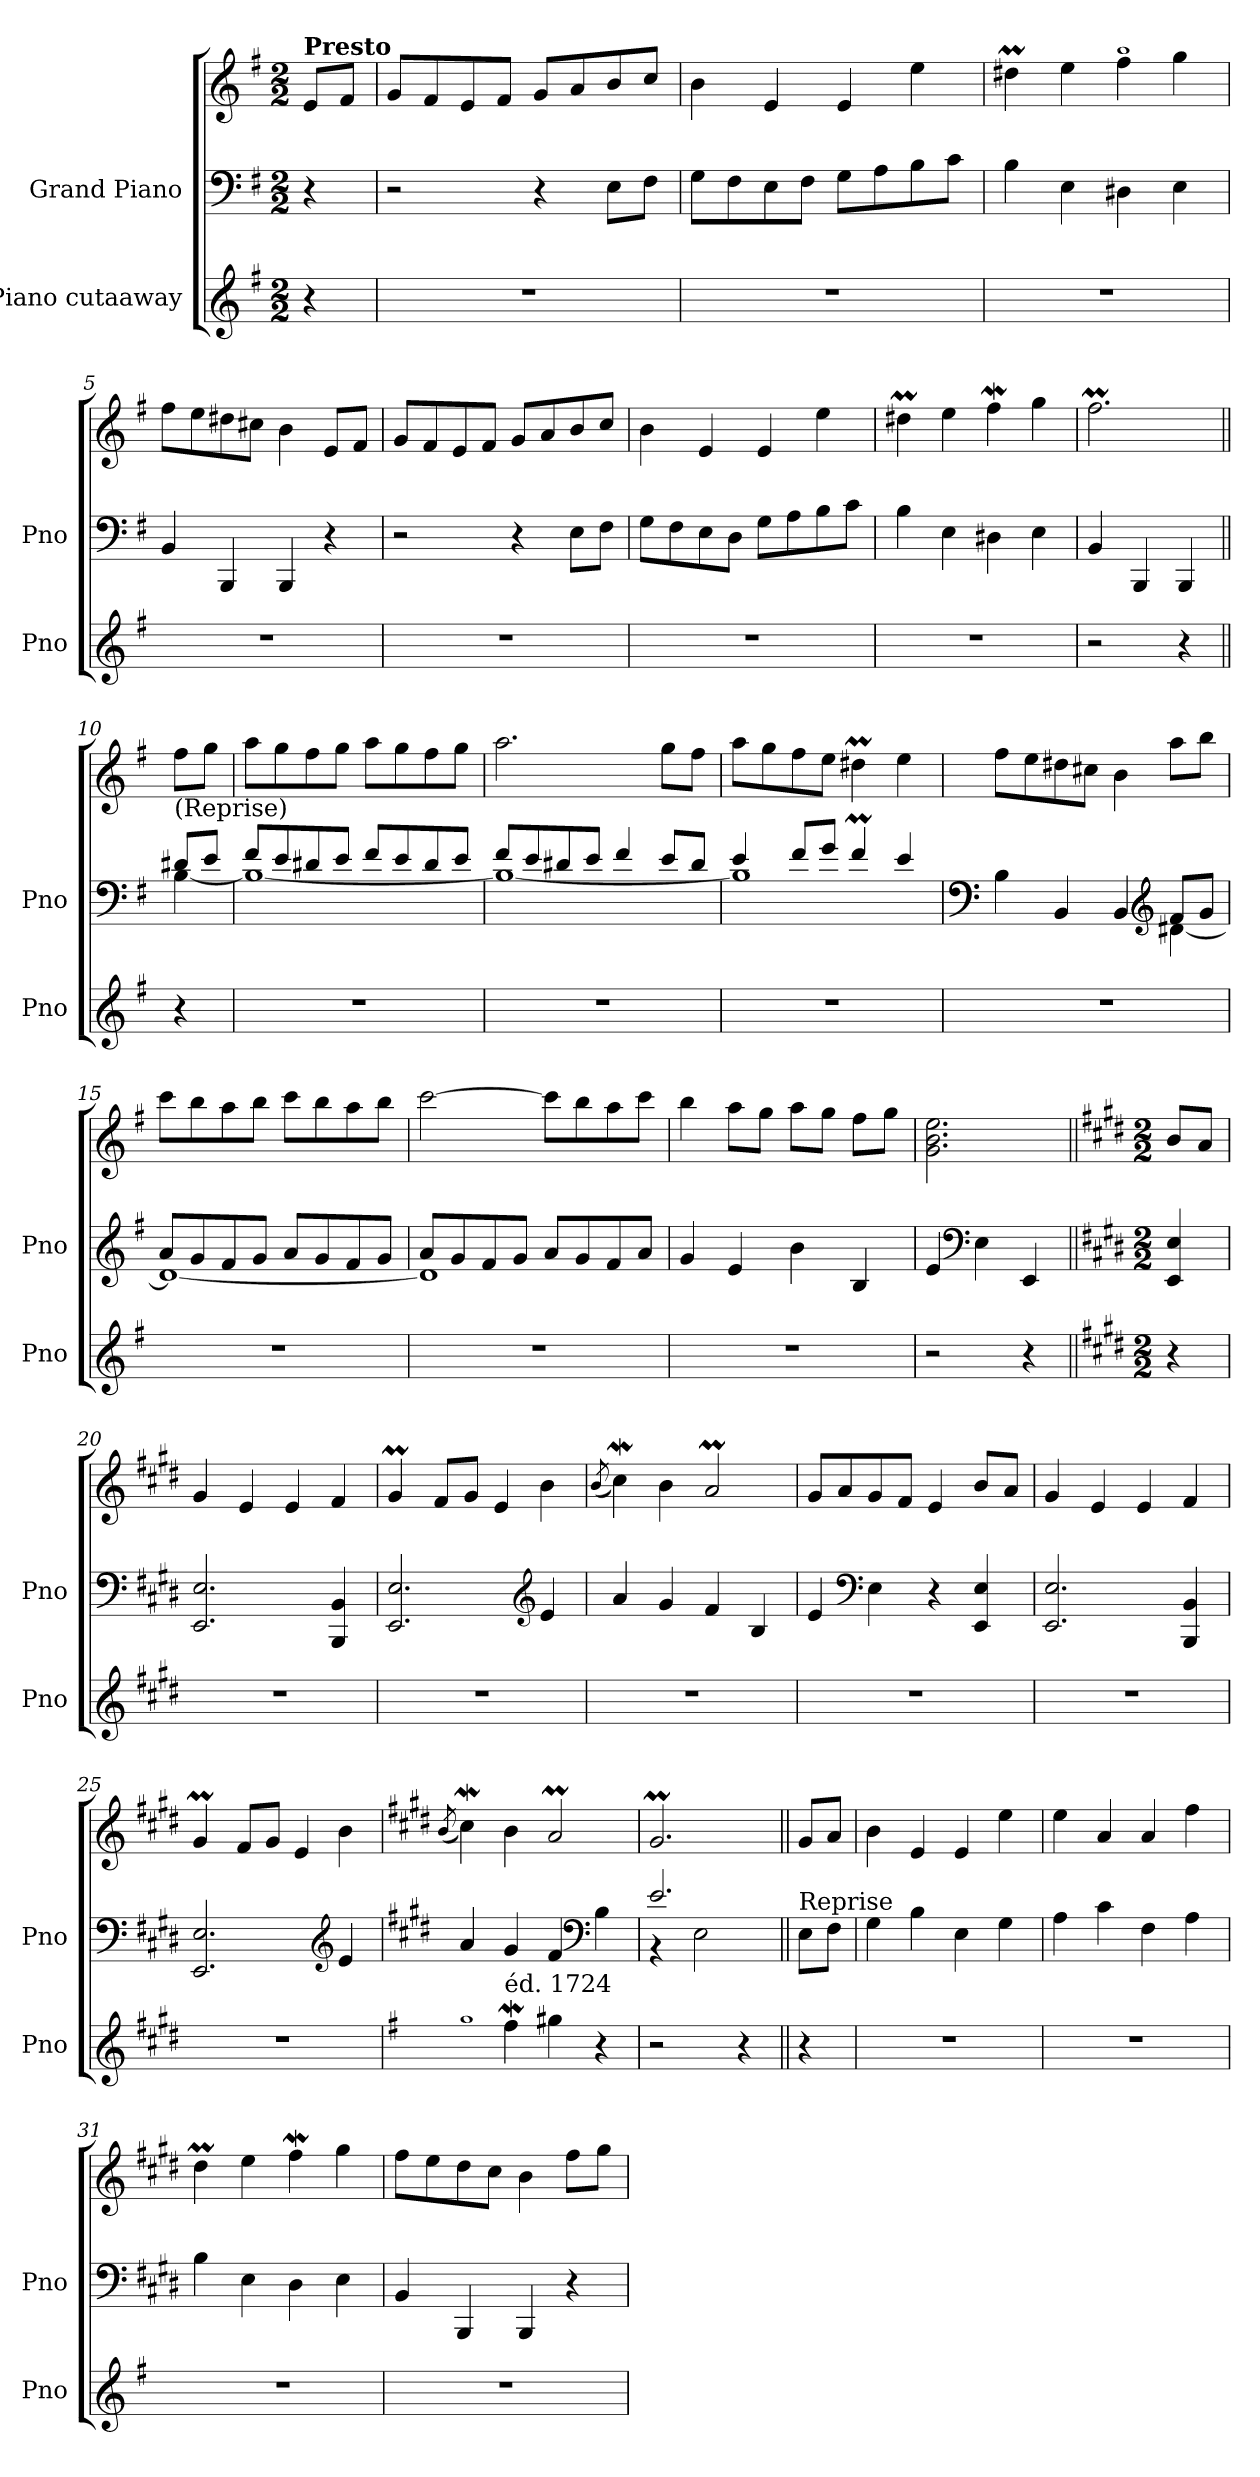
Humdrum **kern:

**kern	**kern	**kern
*part2	*part1	*part1
*staff3	*staff2	*staff1
*I"Piano cutaaway	*I"Grand Piano	*
*I'Pno	*I'Pno	*
*clefG2	*clefF4	*clefG2
*k[f#]	*k[f#]	*k[f#]
*M2/2	*M2/2	*M2/2
=1	=1	=1
!	!	!LO:TX:a:B:t=Presto
4r	4r	8e/L
.	.	8f#/J
=2	=2	=2
1r	2r	8g/L
.	.	8f#/
.	.	8e/
.	.	8f#/J
.	4r	8g/L
.	.	8a/
.	8E\L	8b/
.	8F#\J	8cc/J
=3	=3	=3
1r	8G\L	4b\
.	8F#\	.
.	8E\	4e/
.	8F#\J	.
.	8G\L	4e/
.	8A\	.
.	8B\	4ee\
.	8c\J	.
=4	=4	=4
1r	4B\	4dd#Xm\
.	4E\	4ee\
!	!	!LO:TX:a:t=[1]
.	4D#X\	4ff#\
.	4E\	4gg\
=5	=5	=5
1r	4BB/	8ff#\L
.	.	8ee\
.	4BBB/	8dd#X\
.	.	8cc#X\J
.	4BBB/	4b\
.	4r	8e/L
.	.	8f#/J
=6	=6	=6
1r	2r	8g/L
.	.	8f#/
.	.	8e/
.	.	8f#/J
.	4r	8g/L
.	.	8a/
.	8E\L	8b/
.	8F#\J	8cc/J
!!LO:LB:g=z
=7	=7	=7
1r	8G\L	4b\
.	8F#\	.
.	8E\	4e/
.	8D\J	.
.	8G\L	4e/
.	8A\	.
.	8B\	4ee\
.	8c\J	.
=8	=8	=8
1r	4B\	4dd#Xm\
.	4E\	4ee\
.	4D#X\	4ff#W\
.	4E\	4gg\
=9	=9	=9
2r	4BB/	2.ff#m\
.	4BBB/	.
4r	4BBB/	.
=10||	=10||	=10||
*	*^	*
!	!LO:TX:a:t=(Reprise)	!	!
4r	8d#X/L	[4B\	8ff#\L
.	8e/J	.	8gg\J
=11	=11	=11	=11
1r	8f#/L	1B_	8aa\L
.	8e/	.	8gg\
.	8d#X/	.	8ff#\
.	8e/J	.	8gg\J
.	8f#/L	.	8aa\L
.	8e/	.	8gg\
.	8d#/	.	8ff#\
.	8e/J	.	8gg\J
=12	=12	=12	=12
1r	8f#/L	1B_	2.aa\
.	8e/	.	.
.	8d#X/	.	.
.	8e/J	.	.
.	4f#/	.	.
.	8e/L	.	8gg\L
.	8d#/J	.	8ff#\J
!!LO:LB:g=z
=13	=13	=13	=13
1r	4e/	1B]	8aa\L
.	.	.	8gg\
.	8f#/L	.	8ff#\
.	8g/J	.	8ee\J
.	4f#m/	.	4dd#Xm\
.	4e/	.	4ee\
=14	=14	=14	=14
*	*clefF4	*	*
1r	4B\	2.ryy	8ff#\L
.	.	.	8ee\
.	4BB/	.	8dd#X\
.	.	.	8cc#X\J
.	4BB/	.	4b\
*	*clefG2	*	*
.	8f#/L	[4d#X\	8aa\L
.	8g/J	.	8bb\J
=15	=15	=15	=15
1r	8a/L	1d#_	8ccc\L
.	8g/	.	8bb\
.	8f#/	.	8aa\
.	8g/J	.	8bb\J
.	8a/L	.	8ccc\L
.	8g/	.	8bb\
.	8f#/	.	8aa\
.	8g/J	.	8bb\J
=16	=16	=16	=16
1r	8a/L	1d#]	[2ccc\
.	8g/	.	.
.	8f#/	.	.
.	8g/J	.	.
.	8a/L	.	8ccc\L]
.	8g/	.	8bb\
.	8f#/	.	8aa\
.	8a/J	.	8ccc\J
*	*v	*v	*
=17	=17	=17
1r	4g/	4bb\
.	4e/	8aa\L
.	.	8gg\J
.	4b\	8aa\L
.	.	8gg\J
.	4B/	8ff#\L
.	.	8gg\J
=18	=18	=18
2r	4e/	2.g\ 2.b\ 2.ee\
*	*clefF4	*
.	4E\	.
4r	4EE/	.
!!LO:LB:g=z
=19||	=19||	=19||
*k[f#c#g#d#]	*k[f#c#g#d#]	*k[f#c#g#d#]
*M2/2	*M2/2	*M2/2
4r	4EE/ 4E/	8b/L
.	.	8a/J
=20	=20	=20
1r	2.EE/ 2.E/	4g#/
.	.	4e/
.	.	4e/
.	4BBB/ 4BB/	4f#/
=21	=21	=21
1r	2.EE/ 2.E/	4g#m/
.	.	8f#/L
.	.	8g#/J
.	.	4e/
*	*clefG2	*
.	4e/	4b\
=22	=22	=22
.	.	(<8qb/
1r	4a/	4cc#W\)
.	4g#/	4b\
.	4f#/	2aM/
.	4B/	.
=23	=23	=23
1r	4e/	8g#/L
.	.	8a/
*	*clefF4	*
.	4E\	8g#/
.	.	8f#/J
.	4r	4e/
.	4EE/ 4E/	8b/L
.	.	8a/J
=24	=24	=24
1r	2.EE/ 2.E/	4g#/
.	.	4e/
.	.	4e/
.	4BBB/ 4BB/	4f#/
=25	=25	=25
1r	2.EE/ 2.E/	4g#m/
.	.	8f#/L
.	.	8g#/J
.	.	4e/
*	*clefG2	*
.	4e/	4b\
!!LO:LB:g=z
=26	=26	=26
*k[f#]	*k[f#c#g#d#]	*k[f#c#g#d#]
.	.	(<8qb/
!LO:TX:a:t=[1]	!	!
4ryy	4a/	4cc#W\)
!LO:TX:a:t=éd. 1724	!	!
4ff#W\	4g#/	4b\
4gg#X\	4f#/	2aM/
*	*clefF4	*
4r	4B\	.
=27	=27	=27
*	*^	*
2r	2.e/	4r	2.g#m/
.	.	2E\	.
4r	.	.	.
*	*v	*v	*
=28||	=28||	=28||
!	!LO:TX:a:t=Reprise	!
4r	8E\L	8g#/L
.	8F#\J	8a/J
=29	=29	=29
1r	4G#\	4b\
.	4B\	4e/
.	4E\	4e/
.	4G#\	4ee\
=30	=30	=30
1r	4A\	4ee\
.	4c#\	4a/
.	4F#\	4a/
.	4A\	4ff#\
=31	=31	=31
1r	4B\	4dd#m\
.	4E\	4ee\
.	4D#\	4ff#W\
.	4E\	4gg#\
=32	=32	=32
1r	4BB/	8ff#\L
.	.	8ee\
.	4BBB/	8dd#\
.	.	8cc#\J
.	4BBB/	4b\
.	4r	8ff#\L
.	.	8gg#\J
=	=	=
*-	*-	*-
